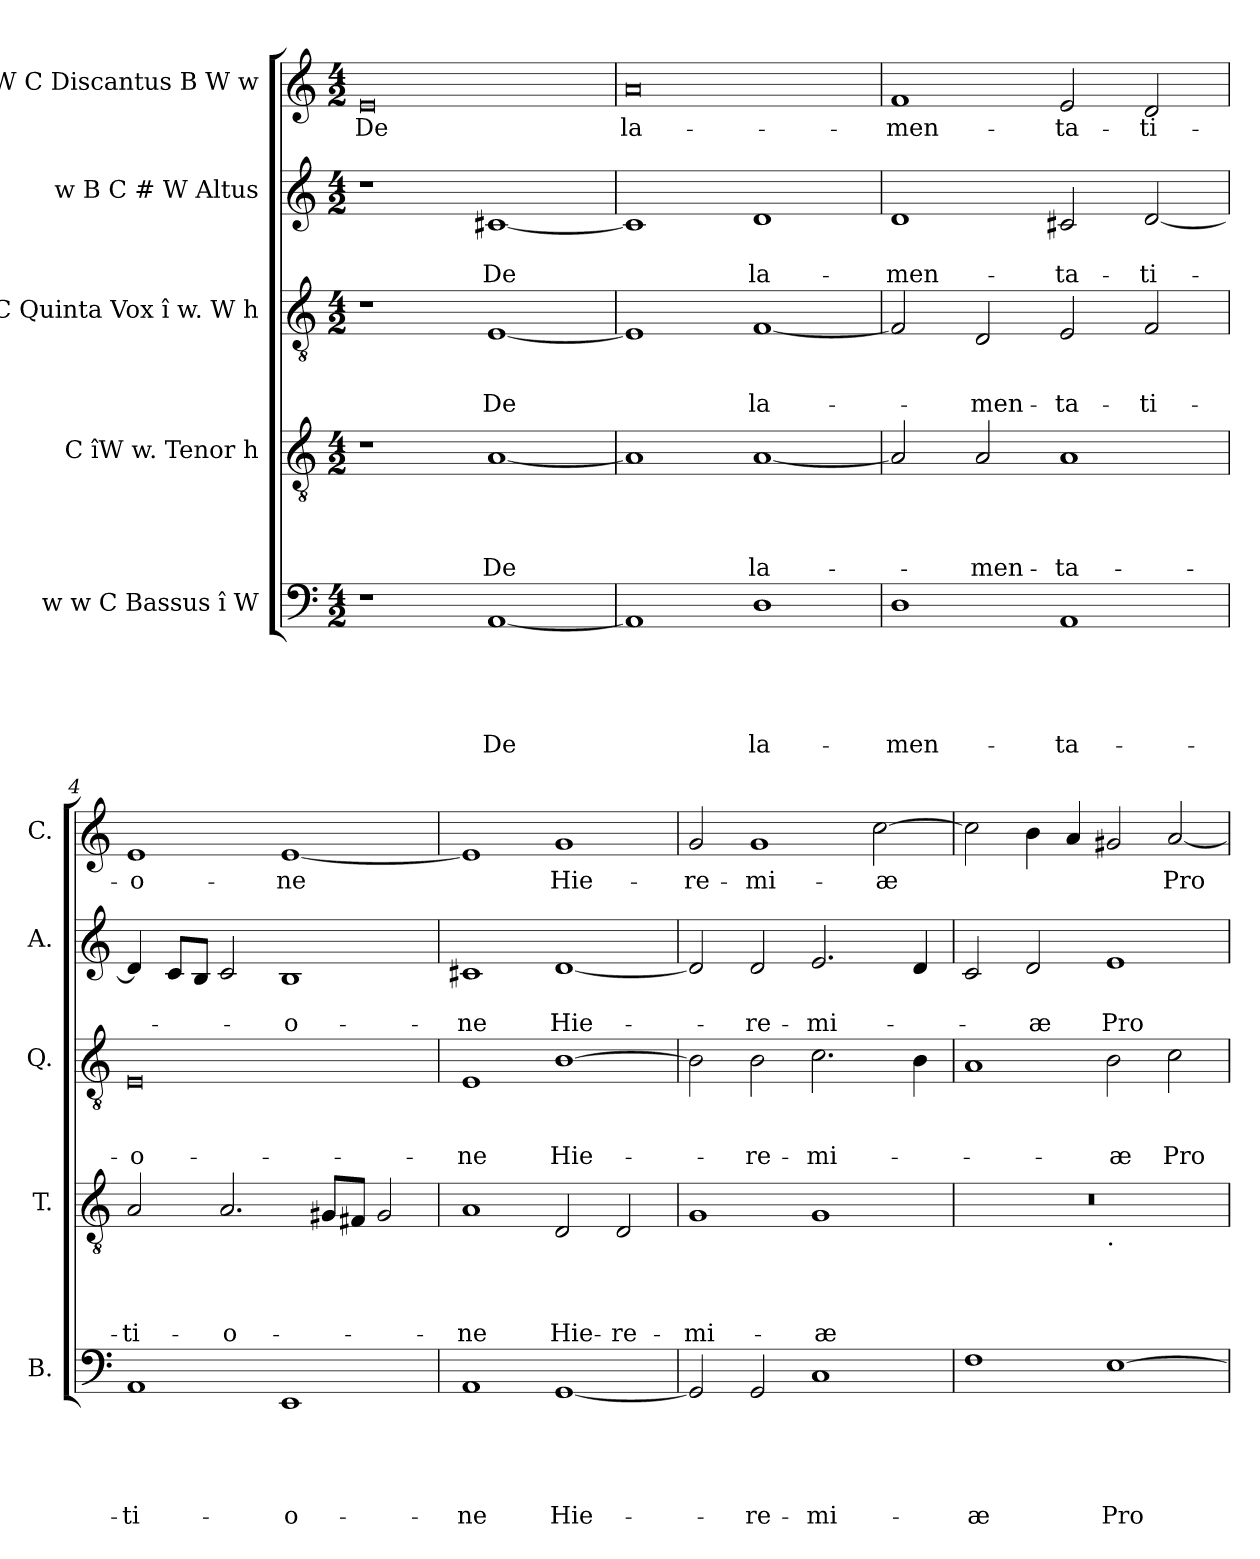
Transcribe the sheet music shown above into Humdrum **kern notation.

**kern	**text	**text	**text	**text	**text	**kern	**text	**text	**text	**text	**kern	**text	**text	**text	**kern	**text	**text	**kern	**text
*part5	*part5	*part5	*part5	*part5	*part5	*part4	*part4	*part4	*part4	*part4	*part3	*part3	*part3	*part3	*part2	*part2	*part2	*part1	*part1
*staff5	*staff5	*staff5	*staff5	*staff5	*staff5	*staff4	*staff4	*staff4	*staff4	*staff4	*staff3	*staff3	*staff3	*staff3	*staff2	*staff2	*staff2	*staff1	*staff1
*I"w w C Bassus î W	*	*	*	*	*	*I"C îW w. Tenor h	*	*	*	*	*I"C Quinta Vox î w. W h	*	*	*	*I"w B C # W Altus	*	*	*I"W C Discantus B W w	*
*I'B.	*	*	*	*	*	*I'T.	*	*	*	*	*I'Q.	*	*	*	*I'A.	*	*	*I'C.	*
*clefF4	*	*	*	*	*	*clefGv2	*	*	*	*	*clefGv2	*	*	*	*clefG2	*	*	*clefG2	*
*k[]	*	*	*	*	*	*k[]	*	*	*	*	*k[]	*	*	*	*k[]	*	*	*k[]	*
*C:	*	*	*	*	*	*C:	*	*	*	*	*C:	*	*	*	*C:	*	*	*C:	*
*M4/2	*	*	*	*	*	*M4/2	*	*	*	*	*M4/2	*	*	*	*M4/2	*	*	*M4/2	*
=1	=1	=1	=1	=1	=1	=1	=1	=1	=1	=1	=1	=1	=1	=1	=1	=1	=1	=1	=1
!	!	!	!	!	!	!	!	!	!	!	!	!	!	!	!	!	!	!	!LO:LY:b
1r	.	.	.	.	.	1r	.	.	.	.	1r	.	.	.	1r	.	.	0e	De
!	!	!	!	!	!LO:LY:b	!	!	!	!	!LO:LY:b	!	!	!	!LO:LY:b	!	!	!LO:LY:b	!	!
[<1AA	.	.	.	.	De	[<1A	.	.	.	De	[<1E	.	.	De	[<1c#X	.	De	.	.
=2	=2	=2	=2	=2	=2	=2	=2	=2	=2	=2	=2	=2	=2	=2	=2	=2	=2	=2	=2
!	!	!	!	!	!	!	!	!	!	!	!	!	!	!	!	!	!	!	!LO:LY:b:rj
1AA]	.	.	.	.	.	1A]	.	.	.	.	1E]	.	.	.	1c#]	.	.	0a	la-
!	!	!	!	!	!LO:LY:b	!	!	!	!	!LO:LY:b	!	!	!	!LO:LY:b	!	!	!LO:LY:b	!	!
1D	.	.	.	.	la-	[<1A	.	.	.	la-	[<1F	.	.	la-	1d	.	la-	.	.
=3	=3	=3	=3	=3	=3	=3	=3	=3	=3	=3	=3	=3	=3	=3	=3	=3	=3	=3	=3
!	!	!	!	!	!LO:LY:b	!	!	!	!	!	!	!	!	!	!	!	!LO:LY:b	!	!LO:LY:b
1D	.	.	.	.	-men-	2A/]	.	.	.	.	2F/]	.	.	.	1d	.	-men-	1f	-men-
!	!	!	!	!	!	!	!	!	!	!LO:LY:b	!	!	!	!LO:LY:b	!	!	!	!	!
.	.	.	.	.	.	2A/	.	.	.	-men-	2D/	.	.	-men-	.	.	.	.	.
!	!	!	!	!	!LO:LY:b	!	!	!	!	!LO:LY:b	!	!	!	!LO:LY:b	!	!	!LO:LY:b	!	!LO:LY:b
1AA	.	.	.	.	-ta-	1A	.	.	.	-ta-	2E/	.	.	-ta-	2c#X/	.	-ta-	2e/	-ta-
!	!	!	!	!	!	!	!	!	!	!	!	!	!	!LO:LY:b	!	!	!LO:LY:b	!	!LO:LY:b
.	.	.	.	.	.	.	.	.	.	.	2F/	.	.	-ti-	[<2d/	.	-ti-	2d/	-ti-
=4	=4	=4	=4	=4	=4	=4	=4	=4	=4	=4	=4	=4	=4	=4	=4	=4	=4	=4	=4
!	!	!	!	!	!LO:LY:b	!	!	!	!	!LO:LY:b	!	!	!	!LO:LY:b:rj	!	!	!	!	!LO:LY:b
1AA	.	.	.	.	-ti-	2A/	.	.	.	-ti-	0E	.	.	-o-	4d/]	.	.	1e	-o-
.	.	.	.	.	.	.	.	.	.	.	.	.	.	.	8c/L	.	.	.	.
.	.	.	.	.	.	.	.	.	.	.	.	.	.	.	8B/J	.	.	.	.
!	!	!	!	!	!	!	!	!	!	!LO:LY:b	!	!	!	!	!	!	!	!	!
.	.	.	.	.	.	2.A/	.	.	.	-o-	.	.	.	.	2c/	.	.	.	.
!	!	!	!	!	!LO:LY:b	!	!	!	!	!	!	!	!	!	!	!	!LO:LY:b	!	!LO:LY:b
1EE	.	.	.	.	-o-	.	.	.	.	.	.	.	.	.	1B	.	-o-	[<1e	-ne
.	.	.	.	.	.	8G#/L	.	.	.	.	.	.	.	.	.	.	.	.	.
.	.	.	.	.	.	8F#/J	.	.	.	.	.	.	.	.	.	.	.	.	.
.	.	.	.	.	.	2G#/	.	.	.	.	.	.	.	.	.	.	.	.	.
!!LO:LB:g=z
=5	=5	=5	=5	=5	=5	=5	=5	=5	=5	=5	=5	=5	=5	=5	=5	=5	=5	=5	=5
!	!	!	!	!	!LO:LY:b	!	!	!	!	!LO:LY:b	!	!	!	!LO:LY:b	!	!	!LO:LY:b	!	!
1AA	.	.	.	.	-ne	1A	.	.	.	-ne	1E	.	.	-ne	1c#X	.	-ne	1e]	.
!	!	!	!	!	!LO:LY:b	!	!	!	!	!LO:LY:b	!	!	!	!LO:LY:b	!	!	!LO:LY:b	!	!LO:LY:b
[<1GG	.	.	.	.	Hie-	2D/	.	.	.	Hie-	[>1B	.	.	Hie-	[<1d	.	Hie-	1g	Hie-
!	!	!	!	!	!	!	!	!	!	!LO:LY:b	!	!	!	!	!	!	!	!	!
.	.	.	.	.	.	2D/	.	.	.	-re-	.	.	.	.	.	.	.	.	.
=6	=6	=6	=6	=6	=6	=6	=6	=6	=6	=6	=6	=6	=6	=6	=6	=6	=6	=6	=6
!	!	!	!	!	!	!	!	!	!	!LO:LY:b	!	!	!	!	!	!	!	!	!LO:LY:b
2GG/]	.	.	.	.	.	1G	.	.	.	-mi-	2B\]	.	.	.	2d/]	.	.	2g/	-re-
!	!	!	!	!	!LO:LY:b	!	!	!	!	!	!	!	!	!LO:LY:b	!	!	!LO:LY:b	!	!LO:LY:b
2GG/	.	.	.	.	-re-	.	.	.	.	.	2B\	.	.	-re-	2d/	.	-re-	1g	-mi-
!	!	!	!	!	!LO:LY:b	!	!	!	!	!LO:LY:b	!	!	!	!LO:LY:b	!	!	!LO:LY:b	!	!
1C	.	.	.	.	-mi-	1G	.	.	.	-æ	2.c\	.	.	-mi-	2.e/	.	-mi-	.	.
!	!	!	!	!	!	!	!	!	!	!	!	!	!	!	!	!	!	!	!LO:LY:b
.	.	.	.	.	.	.	.	.	.	.	.	.	.	.	.	.	.	[>2cc\	-æ
.	.	.	.	.	.	.	.	.	.	.	4B\	.	.	.	4d/	.	.	.	.
=7	=7	=7	=7	=7	=7	=7	=7	=7	=7	=7	=7	=7	=7	=7	=7	=7	=7	=7	=7
!	!	!	!	!	!LO:LY:b	!	!	!	!	!	!	!	!	!	!	!	!	!	!
*	*	*	*	*	*	*^	*	*	*	*	*	*	*	*	*	*	*	*	*
1F	.	.	.	.	-æ	0r	1ryy	.	.	.	.	1A	.	.	.	2c/	.	.	2cc\]	.
!	!	!	!	!	!	!	!	!	!	!	!	!	!	!	!	!	!	!LO:LY:b	!	!
.	.	.	.	.	.	.	.	.	.	.	.	.	.	.	.	2d/	.	-æ	4b\	.
.	.	.	.	.	.	.	.	.	.	.	.	.	.	.	.	.	.	.	4a/	.
!	!	!	!	!	!	!	!LO:TX:b:t=.	!	!	!	!	!	!	!	!	!	!	!	!	!
!	!	!	!	!	!LO:LY:b	!	!	!	!	!	!	!	!	!	!LO:LY:b	!	!	!LO:LY:b	!	!
[<1E	.	.	.	.	Pro-	.	1ryy	.	.	.	.	2B\	.	.	-æ	1e	.	Pro-	2g#X/	.
!	!	!	!	!	!	!	!	!	!	!	!	!	!	!	!LO:LY:b	!	!	!	!	!LO:LY:b
.	.	.	.	.	.	.	.	.	.	.	.	2c\	.	.	Pro-	.	.	.	[<2a/	Pro-
*	*	*	*	*	*	*v	*v	*	*	*	*	*	*	*	*	*	*	*	*	*
=	=	=	=	=	=	=	=	=	=	=	=	=	=	=	=	=	=	=	=
*-	*-	*-	*-	*-	*-	*-	*-	*-	*-	*-	*-	*-	*-	*-	*-	*-	*-	*-	*-
